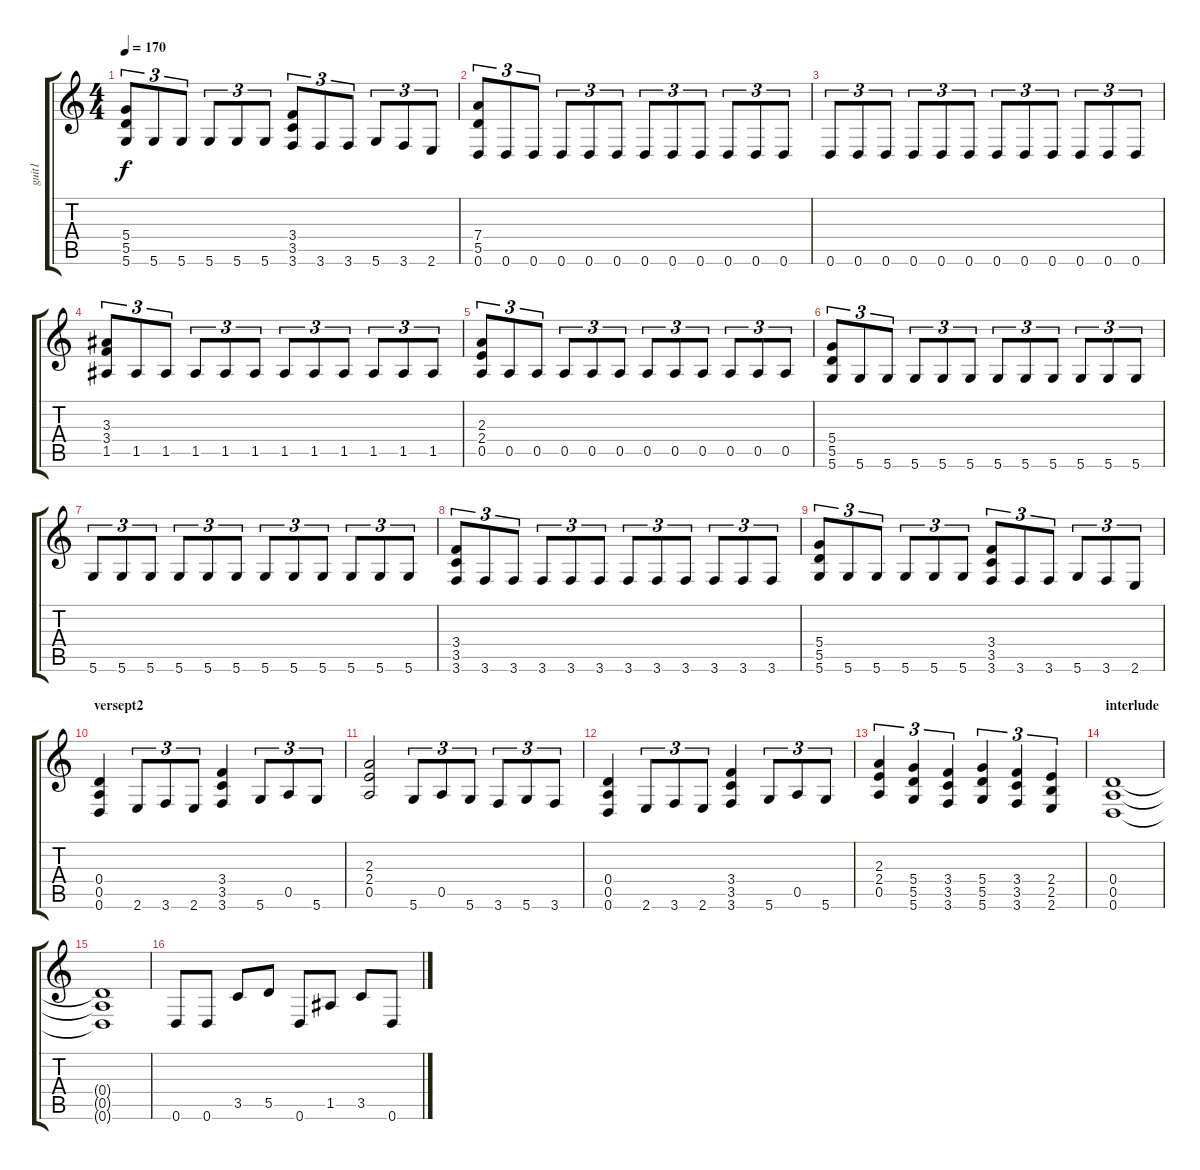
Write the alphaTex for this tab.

\track ("guit1" "guit1") {instrument distortionguitar}
\staff {score tabs}
\tuning (E4 B3 G3 D3 A2 D2) {hide}
\ts (4 4)
\tempo 170
\clef g2
\ks c
(5.4 5.5 5.6).8{tu (3 2) dy f} 5.6.8{tu (3 2)} 5.6.8{tu (3 2)} 5.6.8{tu (3 2)} 5.6.8{tu (3 2)} 5.6.8{tu (3 2)} (3.4 3.5 3.6).8{tu (3 2)} 3.6.8{tu (3 2)} 3.6.8{tu (3 2)} 5.6.8{tu (3 2)} 3.6.8{tu (3 2)} 2.6.8{tu (3 2)} |
(7.4 5.5 0.6).8{tu (3 2)} 0.6.8{tu (3 2)} 0.6.8{tu (3 2)} 0.6.8{tu (3 2)} 0.6.8{tu (3 2)} 0.6.8{tu (3 2)} 0.6.8{tu (3 2)} 0.6.8{tu (3 2)} 0.6.8{tu (3 2)} 0.6.8{tu (3 2)} 0.6.8{tu (3 2)} 0.6.8{tu (3 2)} |
0.6.8{tu (3 2)} 0.6.8{tu (3 2)} 0.6.8{tu (3 2)} 0.6.8{tu (3 2)} 0.6.8{tu (3 2)} 0.6.8{tu (3 2)} 0.6.8{tu (3 2)} 0.6.8{tu (3 2)} 0.6.8{tu (3 2)} 0.6.8{tu (3 2)} 0.6.8{tu (3 2)} 0.6.8{tu (3 2)} |
(3.3 3.4 1.5).8{tu (3 2)} 1.5.8{tu (3 2)} 1.5.8{tu (3 2)} 1.5.8{tu (3 2)} 1.5.8{tu (3 2)} 1.5.8{tu (3 2)} 1.5.8{tu (3 2)} 1.5.8{tu (3 2)} 1.5.8{tu (3 2)} 1.5.8{tu (3 2)} 1.5.8{tu (3 2)} 1.5.8{tu (3 2)} |
(2.3 2.4 0.5).8{tu (3 2)} 0.5.8{tu (3 2)} 0.5.8{tu (3 2)} 0.5.8{tu (3 2)} 0.5.8{tu (3 2)} 0.5.8{tu (3 2)} 0.5.8{tu (3 2)} 0.5.8{tu (3 2)} 0.5.8{tu (3 2)} 0.5.8{tu (3 2)} 0.5.8{tu (3 2)} 0.5.8{tu (3 2)} |
(5.4 5.5 5.6).8{tu (3 2)} 5.6.8{tu (3 2)} 5.6.8{tu (3 2)} 5.6.8{tu (3 2)} 5.6.8{tu (3 2)} 5.6.8{tu (3 2)} 5.6.8{tu (3 2)} 5.6.8{tu (3 2)} 5.6.8{tu (3 2)} 5.6.8{tu (3 2)} 5.6.8{tu (3 2)} 5.6.8{tu (3 2)} |
5.6.8{tu (3 2)} 5.6.8{tu (3 2)} 5.6.8{tu (3 2)} 5.6.8{tu (3 2)} 5.6.8{tu (3 2)} 5.6.8{tu (3 2)} 5.6.8{tu (3 2)} 5.6.8{tu (3 2)} 5.6.8{tu (3 2)} 5.6.8{tu (3 2)} 5.6.8{tu (3 2)} 5.6.8{tu (3 2)} |
(3.4 3.5 3.6).8{tu (3 2)} 3.6.8{tu (3 2)} 3.6.8{tu (3 2)} 3.6.8{tu (3 2)} 3.6.8{tu (3 2)} 3.6.8{tu (3 2)} 3.6.8{tu (3 2)} 3.6.8{tu (3 2)} 3.6.8{tu (3 2)} 3.6.8{tu (3 2)} 3.6.8{tu (3 2)} 3.6.8{tu (3 2)} |
(5.4 5.5 5.6).8{tu (3 2)} 5.6.8{tu (3 2)} 5.6.8{tu (3 2)} 5.6.8{tu (3 2)} 5.6.8{tu (3 2)} 5.6.8{tu (3 2)} (3.4 3.5 3.6).8{tu (3 2)} 3.6.8{tu (3 2)} 3.6.8{tu (3 2)} 5.6.8{tu (3 2)} 3.6.8{tu (3 2)} 2.6.8{tu (3 2)} |
\section ("" "versept2")
(0.4 0.5 0.6).4 2.6.8{tu (3 2)} 3.6.8{tu (3 2)} 2.6.8{tu (3 2)} (3.4 3.5 3.6).4 5.6.8{tu (3 2)} 0.5.8{tu (3 2)} 5.6.8{tu (3 2)} |
(2.3 2.4 0.5).2 5.6.8{tu (3 2)} 0.5.8{tu (3 2)} 5.6.8{tu (3 2)} 3.6.8{tu (3 2)} 5.6.8{tu (3 2)} 3.6.8{tu (3 2)} |
(0.4 0.5 0.6).4 2.6.8{tu (3 2)} 3.6.8{tu (3 2)} 2.6.8{tu (3 2)} (3.4 3.5 3.6).4 5.6.8{tu (3 2)} 0.5.8{tu (3 2)} 5.6.8{tu (3 2)} |
(2.3 2.4 0.5).4{tu (3 2)} (5.4 5.5 5.6).4{tu (3 2)} (3.4 3.5 3.6).4{tu (3 2)} (5.4 5.5 5.6).4{tu (3 2)} (3.4 3.5 3.6).4{tu (3 2)} (2.4 2.5 2.6).4{tu (3 2)} |
\section ("" "interlude")
(0.4 0.5 0.6).1 |
(0.4{t} 0.5{t} 0.6{t}).1 |
0.6.8 0.6.8 3.5.8 5.5.8 0.6.8 1.5.8 3.5.8 0.6.8
